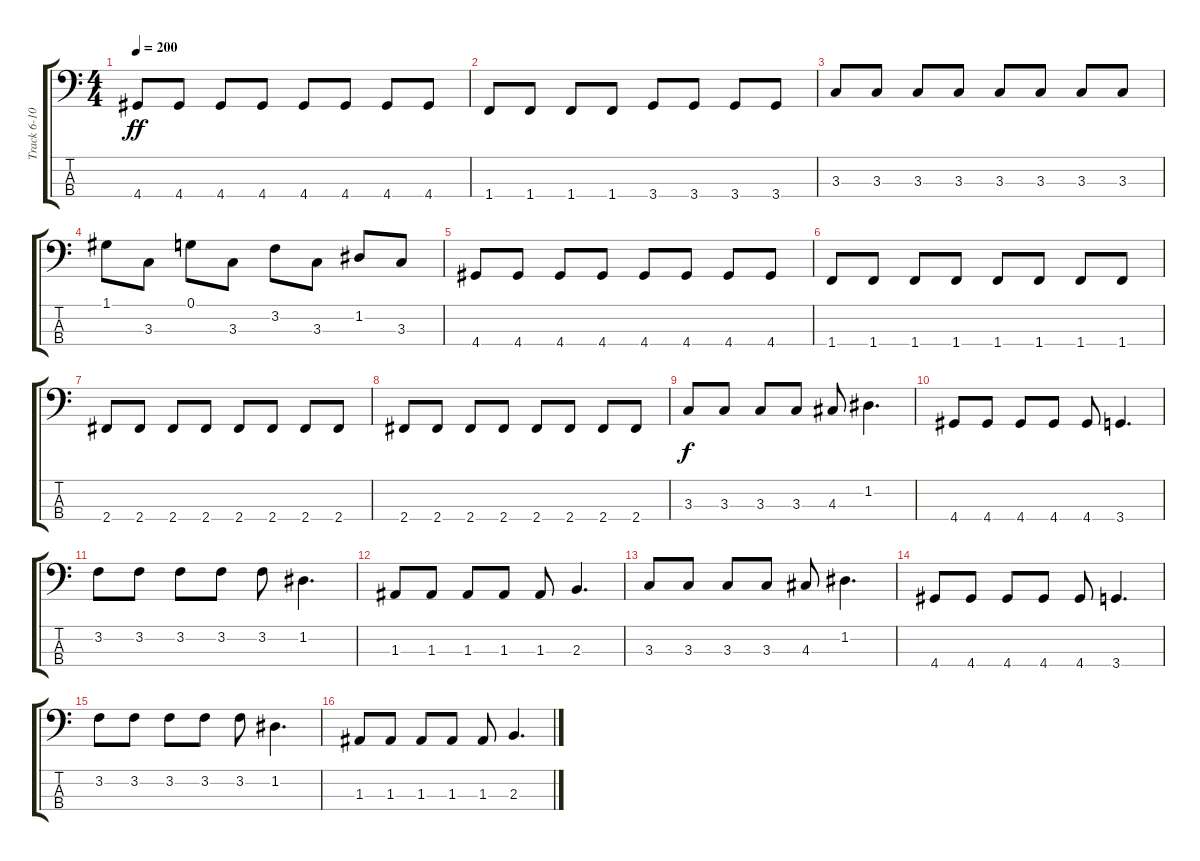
\track ("Track 6-10" "Track 6-10") {instrument electricbasspick}
\staff {score tabs}
\tuning (G2 D2 A1 E1) {hide}
\ts (4 4)
\tempo 200
\clef f4
\ks c
4.4.8{dy ff} 4.4.8 4.4.8 4.4.8 4.4.8 4.4.8 4.4.8 4.4.8 |
1.4.8 1.4.8 1.4.8 1.4.8 3.4.8 3.4.8 3.4.8 3.4.8 |
3.3.8 3.3.8 3.3.8 3.3.8 3.3.8 3.3.8 3.3.8 3.3.8 |
1.1.8 3.3.8 0.1.8 3.3.8 3.2.8 3.3.8 1.2.8 3.3.8 |
4.4.8 4.4.8 4.4.8 4.4.8 4.4.8 4.4.8 4.4.8 4.4.8 |
1.4.8 1.4.8 1.4.8 1.4.8 1.4.8 1.4.8 1.4.8 1.4.8 |
2.4.8 2.4.8 2.4.8 2.4.8 2.4.8 2.4.8 2.4.8 2.4.8 |
2.4.8 2.4.8 2.4.8 2.4.8 2.4.8 2.4.8 2.4.8 2.4.8 |
3.3.8{dy f} 3.3.8 3.3.8 3.3.8 4.3.8 1.2.4{d} |
4.4.8 4.4.8 4.4.8 4.4.8 4.4.8 3.4.4{d} |
3.2.8 3.2.8 3.2.8 3.2.8 3.2.8 1.2.4{d} |
1.3.8 1.3.8 1.3.8 1.3.8 1.3.8 2.3.4{d} |
3.3.8 3.3.8 3.3.8 3.3.8 4.3.8 1.2.4{d} |
4.4.8 4.4.8 4.4.8 4.4.8 4.4.8 3.4.4{d} |
3.2.8 3.2.8 3.2.8 3.2.8 3.2.8 1.2.4{d} |
1.3.8 1.3.8 1.3.8 1.3.8 1.3.8 2.3.4{d}
